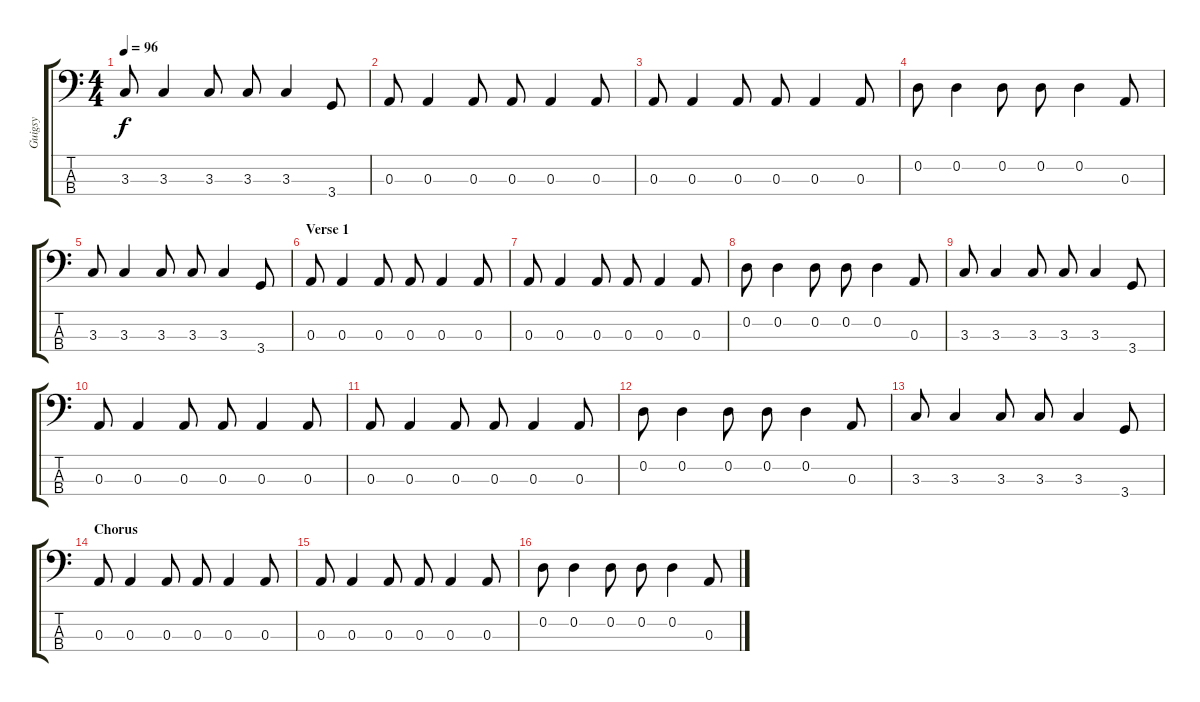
\track ("Guigsy" "Guigsy") {instrument electricbasspick}
\staff {score tabs}
\tuning (G2 D2 A1 E1) {hide}
\ts (4 4)
\tempo 96
\clef f4
\ks c
3.3.8{dy f} 3.3.4 3.3.8 3.3.8 3.3.4 3.4.8 |
0.3.8 0.3.4 0.3.8 0.3.8 0.3.4 0.3.8 |
0.3.8 0.3.4 0.3.8 0.3.8 0.3.4 0.3.8 |
0.2.8 0.2.4 0.2.8 0.2.8 0.2.4 0.3.8 |
3.3.8 3.3.4 3.3.8 3.3.8 3.3.4 3.4.8 |
\section ("" "Verse 1")
0.3.8 0.3.4 0.3.8 0.3.8 0.3.4 0.3.8 |
0.3.8 0.3.4 0.3.8 0.3.8 0.3.4 0.3.8 |
0.2.8 0.2.4 0.2.8 0.2.8 0.2.4 0.3.8 |
3.3.8 3.3.4 3.3.8 3.3.8 3.3.4 3.4.8 |
0.3.8 0.3.4 0.3.8 0.3.8 0.3.4 0.3.8 |
0.3.8 0.3.4 0.3.8 0.3.8 0.3.4 0.3.8 |
0.2.8 0.2.4 0.2.8 0.2.8 0.2.4 0.3.8 |
3.3.8 3.3.4 3.3.8 3.3.8 3.3.4 3.4.8 |
\section ("" "Chorus")
0.3.8 0.3.4 0.3.8 0.3.8 0.3.4 0.3.8 |
0.3.8 0.3.4 0.3.8 0.3.8 0.3.4 0.3.8 |
0.2.8 0.2.4 0.2.8 0.2.8 0.2.4 0.3.8
